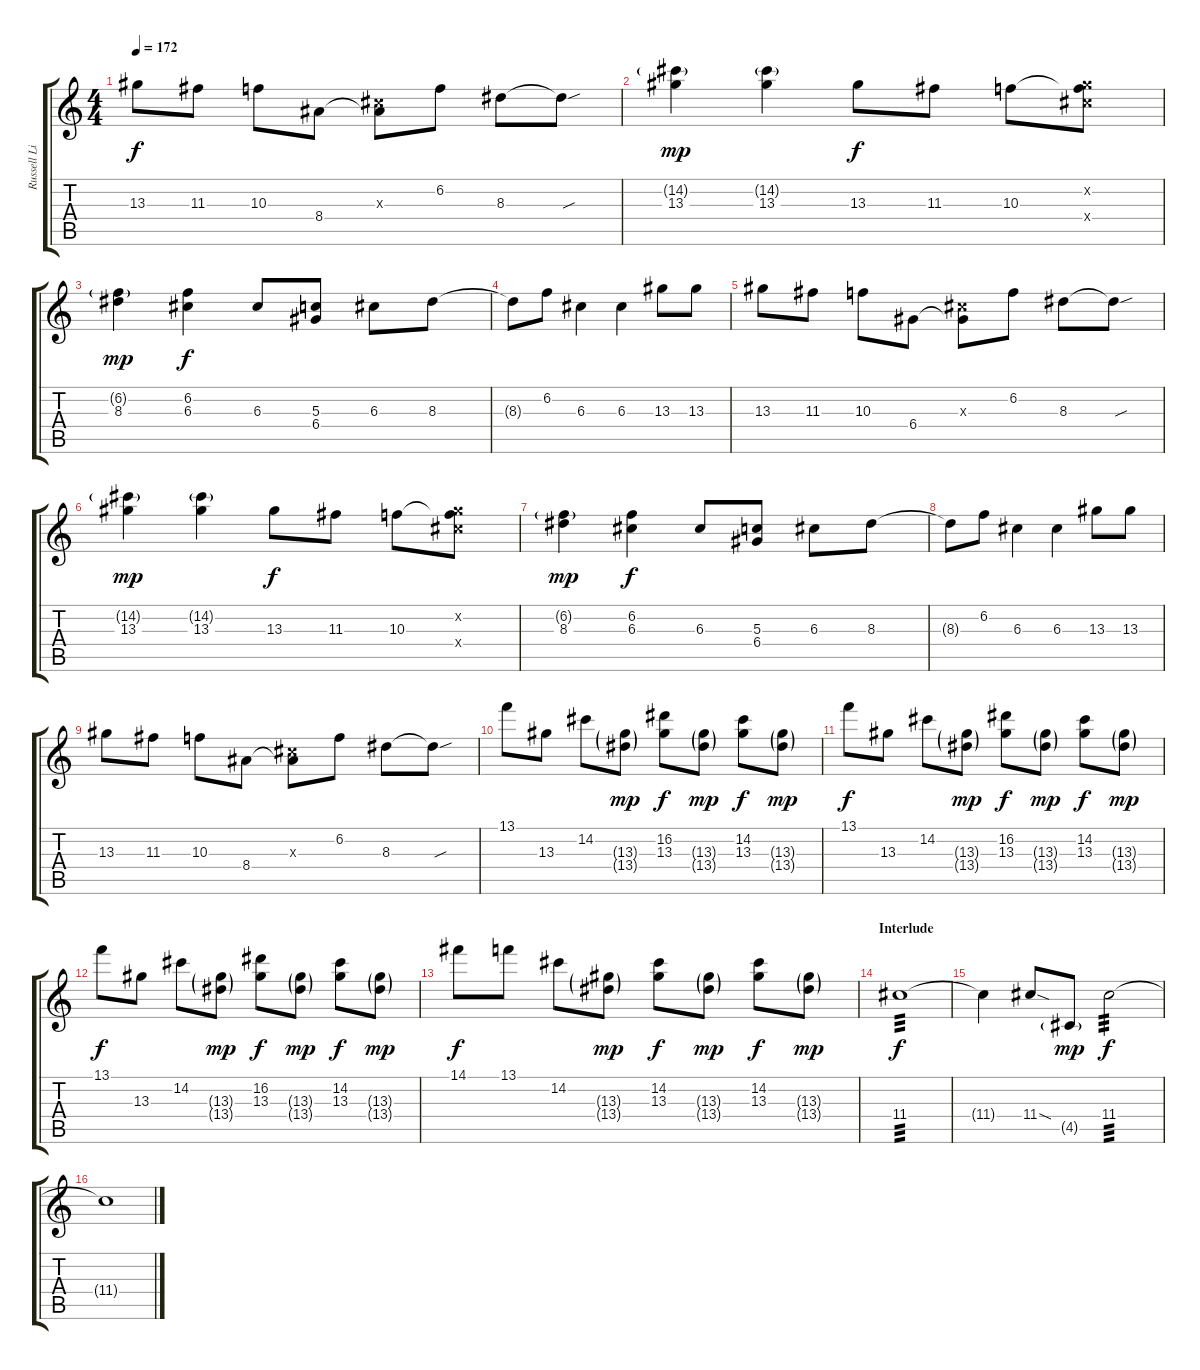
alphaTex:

\track ("Russell Lissack" "Russell Li") {instrument acousticguitarsteel}
\staff {score tabs}
\tuning (E4 B3 G3 D3 A2 E2) {hide}
\ts (4 4)
\tempo 172
\clef g2
\ks c
13.3.8{dy f} 11.3.8 10.3.8 8.4.8 (6.3{x} 8.4{t}).8 6.2.8 8.3.8 8.3{sou t}.8 |
(14.2{g} 13.3).4{dy mp} (14.2{g} 13.3).4 13.3.8{dy f} 11.3.8 10.3.8 (9.2{x} 10.3{t} 11.4{x}).8 |
(6.2{g} 8.3).4{dy mp} (6.2 6.3).4{dy f} 6.3.8 (5.3 6.4).8 6.3.8 8.3.8 |
8.3{t}.8 6.2.8 6.3.4 6.3.4 13.3.8 13.3.8 |
13.3.8 11.3.8 10.3.8 6.4.8 (6.3{x} 6.4{t}).8 6.2.8 8.3.8 8.3{sou t}.8 |
(14.2{g} 13.3).4{dy mp} (14.2{g} 13.3).4 13.3.8{dy f} 11.3.8 10.3.8 (9.2{x} 10.3{t} 11.4{x}).8 |
(6.2{g} 8.3).4{dy mp} (6.2 6.3).4{dy f} 6.3.8 (5.3 6.4).8 6.3.8 8.3.8 |
8.3{t}.8 6.2.8 6.3.4 6.3.4 13.3.8 13.3.8 |
13.3.8 11.3.8 10.3.8 8.4.8 (6.3{x} 8.4{t}).8 6.2.8 8.3.8 8.3{sou t}.8 |
13.1.8 13.3.8 14.2.8 (13.3{g} 13.4{g}).8{dy mp} (16.2 13.3).8{dy f} (13.3{g} 13.4{g}).8{dy mp} (14.2 13.3).8{dy f} (13.3{g} 13.4{g}).8{dy mp} |
13.1.8{dy f} 13.3.8 14.2.8 (13.3{g} 13.4{g}).8{dy mp} (16.2 13.3).8{dy f} (13.3{g} 13.4{g}).8{dy mp} (14.2 13.3).8{dy f} (13.3{g} 13.4{g}).8{dy mp} |
13.1.8{dy f} 13.3.8 14.2.8 (13.3{g} 13.4{g}).8{dy mp} (16.2 13.3).8{dy f} (13.3{g} 13.4{g}).8{dy mp} (14.2 13.3).8{dy f} (13.3{g} 13.4{g}).8{dy mp} |
14.1.8{dy f} 13.1.8 14.2.8 (13.3{g} 13.4{g}).8{dy mp} (14.2 13.3).8{dy f} (13.3{g} 13.4{g}).8{dy mp} (14.2 13.3).8{dy f} (13.3{g} 13.4{g}).8{dy mp} |
\section ("" "Interlude")
11.4.1{tp 3 dy f balance 3} |
11.4{t}.4 11.4{sod}.8 4.5{g}.8{dy mp} 11.4.2{tp 3 dy f} |
11.4{t}.1
